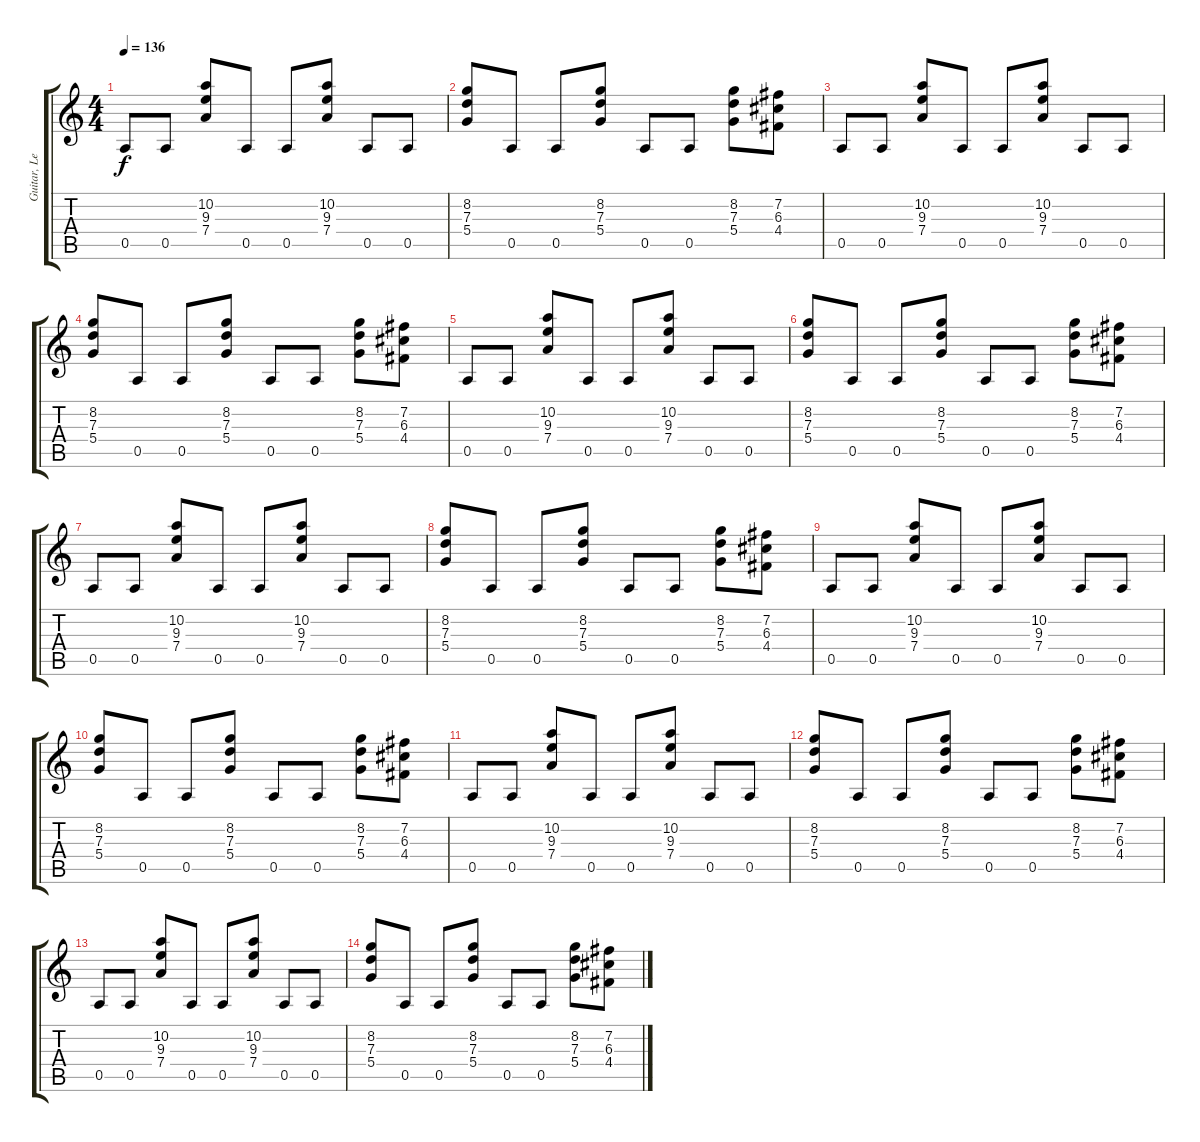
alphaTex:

\track ("Guitar, Lead" "Guitar, Le") {instrument overdrivenguitar}
\staff {score tabs}
\tuning (E4 B3 G3 D3 A2 E2) {hide}
\ts (4 4)
\tempo 136
\clef g2
\ks c
0.5.8{dy f} 0.5.8 (10.2 9.3 7.4).8 0.5.8 0.5.8 (10.2 9.3 7.4).8 0.5.8 0.5.8 |
(8.2 7.3 5.4).8 0.5.8 0.5.8 (8.2 7.3 5.4).8 0.5.8 0.5.8 (8.2 7.3 5.4).8 (7.2 6.3 4.4).8 |
0.5.8{volume 13} 0.5.8 (10.2 9.3 7.4).8 0.5.8 0.5.8 (10.2 9.3 7.4).8 0.5.8 0.5.8 |
(8.2 7.3 5.4).8 0.5.8 0.5.8 (8.2 7.3 5.4).8 0.5.8 0.5.8 (8.2 7.3 5.4).8 (7.2 6.3 4.4).8 |
0.5.8 0.5.8 (10.2 9.3 7.4).8 0.5.8 0.5.8 (10.2 9.3 7.4).8 0.5.8 0.5.8 |
(8.2 7.3 5.4).8 0.5.8 0.5.8 (8.2 7.3 5.4).8 0.5.8 0.5.8 (8.2 7.3 5.4).8 (7.2 6.3 4.4).8 |
0.5.8{volume 10} 0.5.8 (10.2 9.3 7.4).8 0.5.8 0.5.8 (10.2 9.3 7.4).8 0.5.8 0.5.8 |
(8.2 7.3 5.4).8 0.5.8 0.5.8 (8.2 7.3 5.4).8 0.5.8 0.5.8 (8.2 7.3 5.4).8 (7.2 6.3 4.4).8 |
0.5.8 0.5.8 (10.2 9.3 7.4).8 0.5.8 0.5.8 (10.2 9.3 7.4).8 0.5.8 0.5.8 |
(8.2 7.3 5.4).8 0.5.8 0.5.8 (8.2 7.3 5.4).8 0.5.8 0.5.8 (8.2 7.3 5.4).8 (7.2 6.3 4.4).8 |
0.5.8{volume 6} 0.5.8 (10.2 9.3 7.4).8 0.5.8 0.5.8 (10.2 9.3 7.4).8 0.5.8 0.5.8 |
(8.2 7.3 5.4).8 0.5.8 0.5.8 (8.2 7.3 5.4).8 0.5.8 0.5.8 (8.2 7.3 5.4).8 (7.2 6.3 4.4).8 |
0.5.8 0.5.8 (10.2 9.3 7.4).8 0.5.8 0.5.8 (10.2 9.3 7.4).8 0.5.8 0.5.8 |
(8.2 7.3 5.4).8 0.5.8 0.5.8 (8.2 7.3 5.4).8 0.5.8 0.5.8 (8.2 7.3 5.4).8 (7.2 6.3 4.4).8
